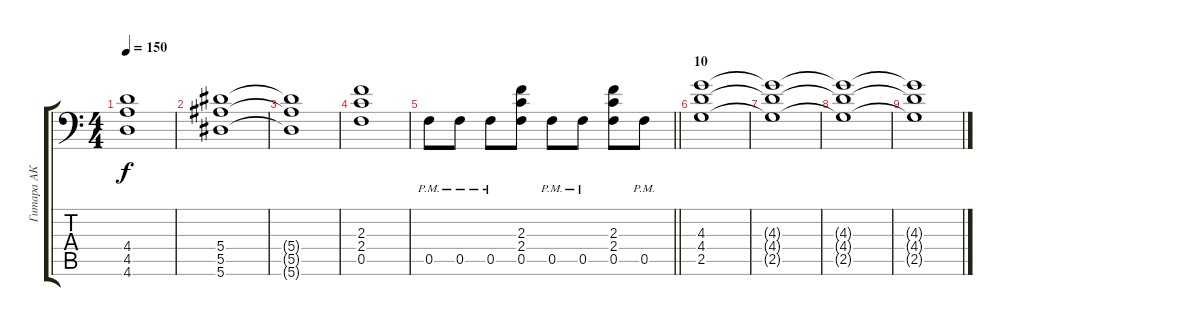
\track ("Гитара АК П" "Гитара АК ") {instrument acousticguitarsteel}
\staff {score tabs}
\tuning (C4 G3 Eb3 Bb2 F2 Bb1) {hide}
\ts (4 4)
\tempo 150
\clef f4
\ks c
(4.4{t} 4.5{t} 4.6{t}).1{dy f} |
(5.4 5.5 5.6).1 |
(5.4{t} 5.5{t} 5.6{t}).1 |
(2.3 2.4 0.5).1 |
\barLineRight lightlight
0.5{pm}.8 0.5{pm}.8 0.5{pm}.8 (2.3 2.4 0.5).8 0.5{pm}.8 0.5{pm}.8 (2.3 2.4 0.5).8 0.5{pm}.8 |
\section ("" "10")
(4.3 4.4 2.5).1{volume 0} |
(4.3{t} 4.4{t} 2.5{t}).1 |
(4.3{t} 4.4{t} 2.5{t}).1 |
(4.3{t} 4.4{t} 2.5{t}).1
